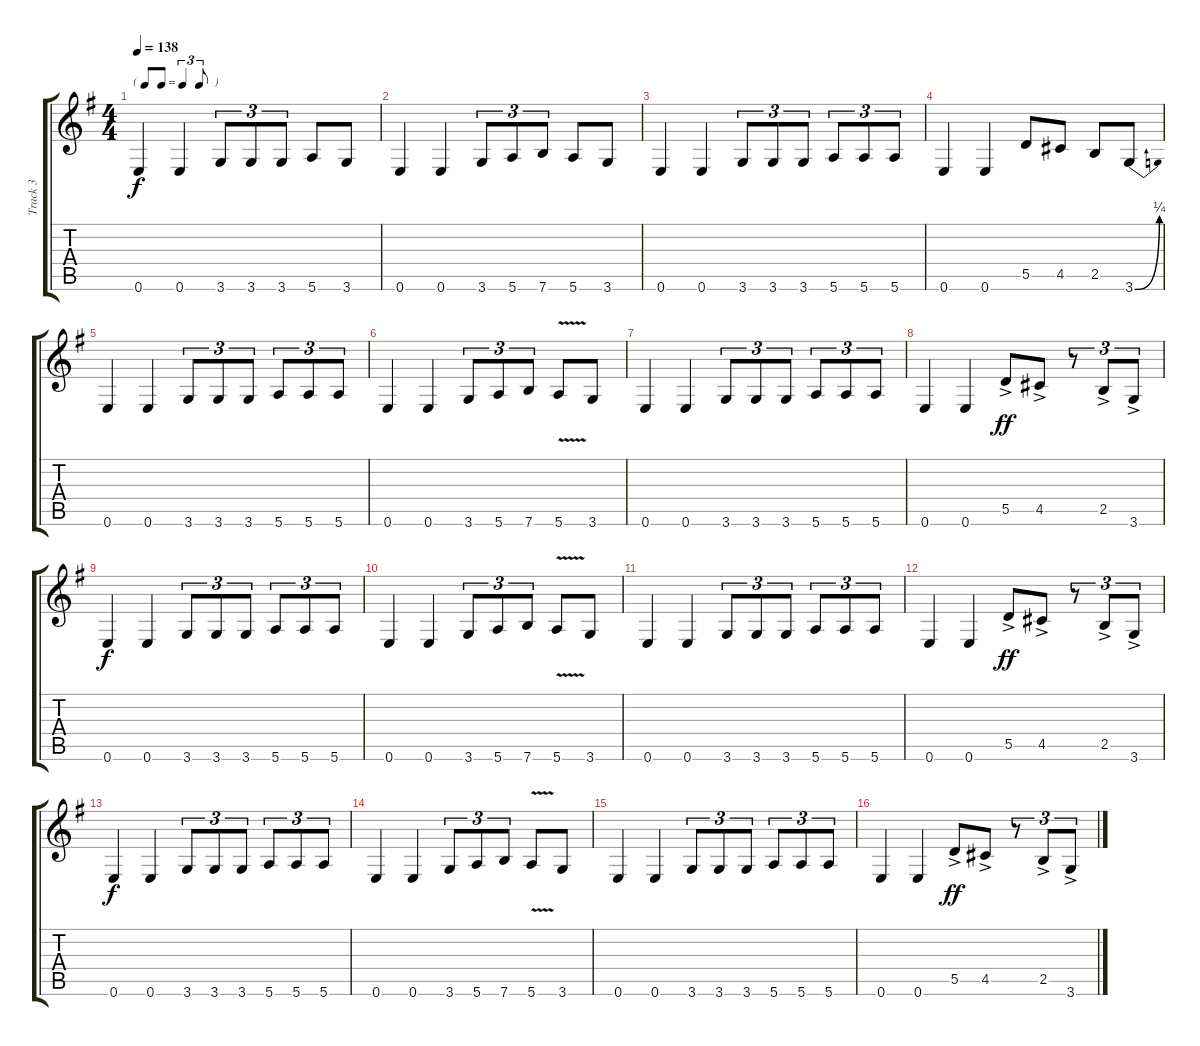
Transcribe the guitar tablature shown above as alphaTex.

\track ("Track 3" "Track 3") {instrument distortionguitar}
\staff {score tabs}
\tuning (E4 B3 G3 D3 A2 E2) {hide}
\ts (4 4)
\tf triplet8th
\tempo 138
\clef g2
\ks g
0.6.4{dy f} 0.6.4 3.6.8{tu (3 2)} 3.6.8{tu (3 2)} 3.6.8{tu (3 2)} 5.6.8 3.6.8 |
0.6.4 0.6.4 3.6.8{tu (3 2)} 5.6.8{tu (3 2)} 7.6.8{tu (3 2)} 5.6.8 3.6.8 |
0.6.4 0.6.4 3.6.8{tu (3 2)} 3.6.8{tu (3 2)} 3.6.8{tu (3 2)} 5.6.8{tu (3 2)} 5.6.8{tu (3 2)} 5.6.8{tu (3 2)} |
0.6.4 0.6.4 5.5.8 4.5.8 2.5.8 3.6{be (bend 0 0 60 1)}.8 |
0.6.4 0.6.4 3.6.8{tu (3 2)} 3.6.8{tu (3 2)} 3.6.8{tu (3 2)} 5.6.8{tu (3 2)} 5.6.8{tu (3 2)} 5.6.8{tu (3 2)} |
0.6.4 0.6.4 3.6.8{tu (3 2)} 5.6.8{tu (3 2)} 7.6.8{tu (3 2)} 5.6{v}.8 3.6.8 |
0.6.4 0.6.4 3.6.8{tu (3 2)} 3.6.8{tu (3 2)} 3.6.8{tu (3 2)} 5.6.8{tu (3 2)} 5.6.8{tu (3 2)} 5.6.8{tu (3 2)} |
0.6.4 0.6.4 5.5{ac}.8{dy ff} 4.5{ac}.8 r.8{tu (3 2)} 2.5{ac}.8{tu (3 2)} 3.6{ac}.8{tu (3 2)} |
0.6.4{dy f} 0.6.4 3.6.8{tu (3 2)} 3.6.8{tu (3 2)} 3.6.8{tu (3 2)} 5.6.8{tu (3 2)} 5.6.8{tu (3 2)} 5.6.8{tu (3 2)} |
0.6.4 0.6.4 3.6.8{tu (3 2)} 5.6.8{tu (3 2)} 7.6.8{tu (3 2)} 5.6{v}.8 3.6.8 |
0.6.4 0.6.4 3.6.8{tu (3 2)} 3.6.8{tu (3 2)} 3.6.8{tu (3 2)} 5.6.8{tu (3 2)} 5.6.8{tu (3 2)} 5.6.8{tu (3 2)} |
0.6.4 0.6.4 5.5{ac}.8{dy ff} 4.5{ac}.8 r.8{tu (3 2)} 2.5{ac}.8{tu (3 2)} 3.6{ac}.8{tu (3 2)} |
0.6.4{dy f} 0.6.4 3.6.8{tu (3 2)} 3.6.8{tu (3 2)} 3.6.8{tu (3 2)} 5.6.8{tu (3 2)} 5.6.8{tu (3 2)} 5.6.8{tu (3 2)} |
0.6.4 0.6.4 3.6.8{tu (3 2)} 5.6.8{tu (3 2)} 7.6.8{tu (3 2)} 5.6{v}.8 3.6.8 |
0.6.4 0.6.4 3.6.8{tu (3 2)} 3.6.8{tu (3 2)} 3.6.8{tu (3 2)} 5.6.8{tu (3 2)} 5.6.8{tu (3 2)} 5.6.8{tu (3 2)} |
0.6.4 0.6.4 5.5{ac}.8{dy ff} 4.5{ac}.8 r.8{tu (3 2)} 2.5{ac}.8{tu (3 2)} 3.6{ac}.8{tu (3 2)}
